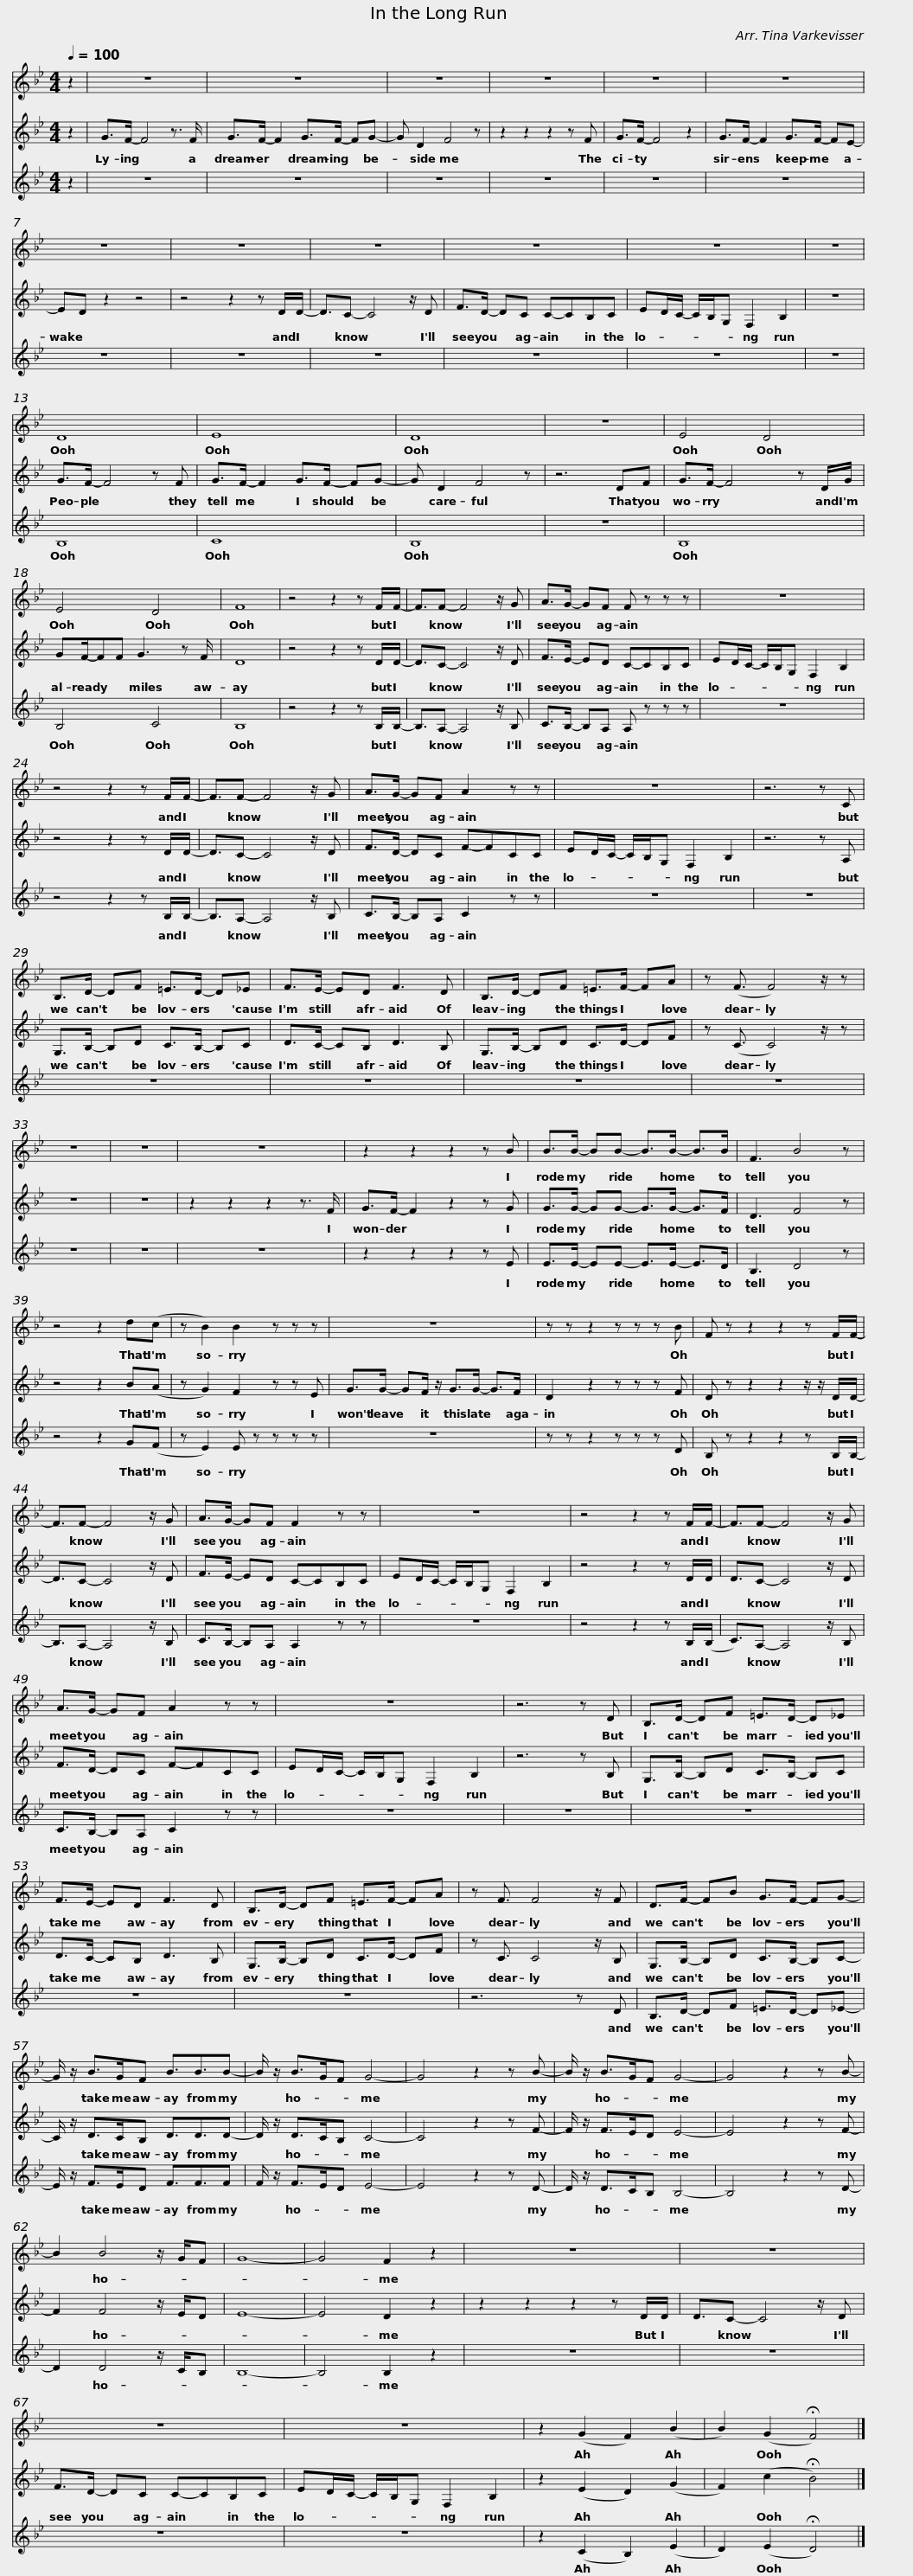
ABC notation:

X:1
%%score 1 2 3
L:1/8
Q:1/4=100
M:4/4
I:linebreak $
K:Bb
V:1 treble
V:2 treble
V:3 treble
V:1
 z2 | z8 | z8 | z8 | z8 | %5
 z8 |$ z8 | z8 | z8 | z8 | %10
 z8 |$ z8 | z8 | D8 | E8 | %15
 D8 | z8 |$ E4 D4 | E4 D4 | F8 | %20
 z4 z2 z F/F/- | F3/2F- F4 z/ G |$ A>G- GF F z z z | z8 | z4 z2 z F/F/- | %25
 F3/2F- F4 z/ G |$ A>G- GF A2 z z | z8 | z6 z C | B,>D- DF =E>D- D_E |$ %30
 F>E- ED F3 D | B,>D- DF =E>F- FA | z (F3/2 F4) z/ z | z8 | z8 | %35
 z8 |$ z2 z2 z2 z B | B>B- BB- B>B- B>B | F3 B4 z | z4 z2 d(c | %40
 z B2) B2 z z z |$ z8 | z z z2 z z z B | F z z2 z2 z F/F/- | F3/2F- F4 z/ G |$ %45
 A>G- GF F2 z z | z8 | z4 z2 z F/F/- | F3/2F- F4 z/ G |$ A>G- GF A2 z z | %50
 z8 | z6 z D | B,>D- DF =E>D- D_E |$ F>E- ED F3 D | B,>D- DF =E>F- FA | %55
 z F3/2 F4 z/ F | D>F- FB G>F- FG- |$ G/ z/ B>GF B3/2B3/2B- | B/ z/ B>GF G4- | G4 z2 z B- | %60
 B/ z/ B>GF G4- | G4 z2 z B- |$ B2 B4 z/ G/F | G8- | G4 F2 z2 | %65
 z8 | z8 | z8 |$ z8 | z2 (G2 F2) (B2 | %70
 B2) (G2 !fermata!F4) |] %71
V:2
 z2 | G>F- F4 z3/2 F/ | G>F- F2 G>F- FG- | G D2 F4 z | z2 z2 z2 z F | %5
 G>F- F4 z2 |$ G>F- F2 G>F- FE- | ED z2 z4 | z4 z2 z D/D/- | D3/2C- C4 z/ D | %10
 F>D- DC C-CB,C |$ ED/C/- C/B,/G, F,2 B,2 | z8 | G>F- F4 z F | G>F- F2 G>F- FG- | %15
 G D2 F4 z | z6 DF |$ G>F- F4 z D/G/ | GF/-FF G3 z F/ | D8 | %20
 z4 z2 z D/D/- | D3/2C- C4 z/ D |$ F>E- ED C-CB,C | ED/C/- C/B,/G, F,2 B,2 | z4 z2 z D/D/- | %25
 D3/2C- C4 z/ D |$ F>D- DC F-FCC | ED/C/- C/B,/G, F,2 B,2 | z6 z A, | G,>B,- B,D C>B,- B,C |$ %30
 D>C- CB, D3 B, | G,>B,- B,D C>D- DF | z (C3/2 C4) z/ z | z8 | z8 | %35
 z2 z2 z2 z3/2 F/ |$ G>F- F2 z2 z G | G>G- GG- G>G- G>F | D3 F4 z | z4 z2 B(A | %40
 z G2) F2 z z E |$ G>G- GF/ z/ G>G- G>F | D2 z2 z z z F | D z z2 z2 z/ z/ D/D/- | D3/2C- C4 z/ D |$ %45
 F>E- ED C-CB,C | ED/C/- C/B,/G, F,2 B,2 | z4 z2 z D/D/ | D3/2C- C4 z/ D |$ F>D- DC F-FCC | %50
 ED/C/- C/B,/G, F,2 B,2 | z6 z B, | G,>B,- B,D C>B,- B,C |$ D>C- CB, D3 B, | G,>B,- B,D C>D- DF | %55
 z C3/2 C4 z/ B, | G,>B,- B,D C>B,- B,C- |$ C/ z/ D>CB, D3/2D3/2D- | D/ z/ D>CB, C4- | C4 z2 z F- | %60
 F/ z/ F>ED E4- | E4 z2 z F- |$ F2 F4 z/ E/D | E8- | E4 D2 z2 | %65
 z2 z2 z2 z D/D/ | D3/2C- C4 z/ D | F>D- DC C-CB,C |$ ED/C/- C/B,/G, F,2 B,2 | z2 (E2 D2) (G2 | %70
 F2) (c2 !fermata!B4) |] %71
V:3
 z2 | z8 | z8 | z8 | z8 | %5
 z8 |$ z8 | z8 | z8 | z8 | %10
 z8 |$ z8 | z8 | B,8 | C8 | %15
 B,8 | z8 |$ B,8 | B,4 C4 | B,8 | %20
 z4 z2 z B,/B,/- | B,3/2A,- A,4 z/ B, |$ C>B,- B,A, A, z z z | z8 | z4 z2 z B,/B,/- | %25
 B,3/2A,- A,4 z/ B, |$ C>B,- B,A, C2 z z | z8 | z8 | z8 |$ %30
 z8 | z8 | z8 | z8 | z8 | %35
 z8 |$ z2 z2 z2 z E | E>E- EE- E>E- E>D | B,3 D4 z | z4 z2 G(F | %40
 z E2) E z z z z |$ z8 | z z z2 z z z D | B, z z2 z2 z B,/B,/- | B,3/2A,- A,4 z/ B, |$ %45
 C>B,- B,A, A,2 z z | z8 | z4 z2 z B,/(B,/ | C3/2)A,- A,4 z/ B, |$ C>B,- B,A, C2 z z | %50
 z8 | z8 | z8 |$ z8 | z8 | %55
 z6 z D | B,>D- DF =E>D- D_E- |$ E/ z/ F>ED F3/2F3/2F | F/ z/ F>ED E4- | E4 z2 z D- | %60
 D/ z/ D>CB, B,4- | B,4 z2 z D- |$ D2 D4 z/ C/B, | B,8- | B,4 B,2 z2 | %65
 z8 | z8 | z8 |$ z8 | z2 (C2 B,2) (E2 | %70
 D2) (E2 !fermata!D4) |] %71
